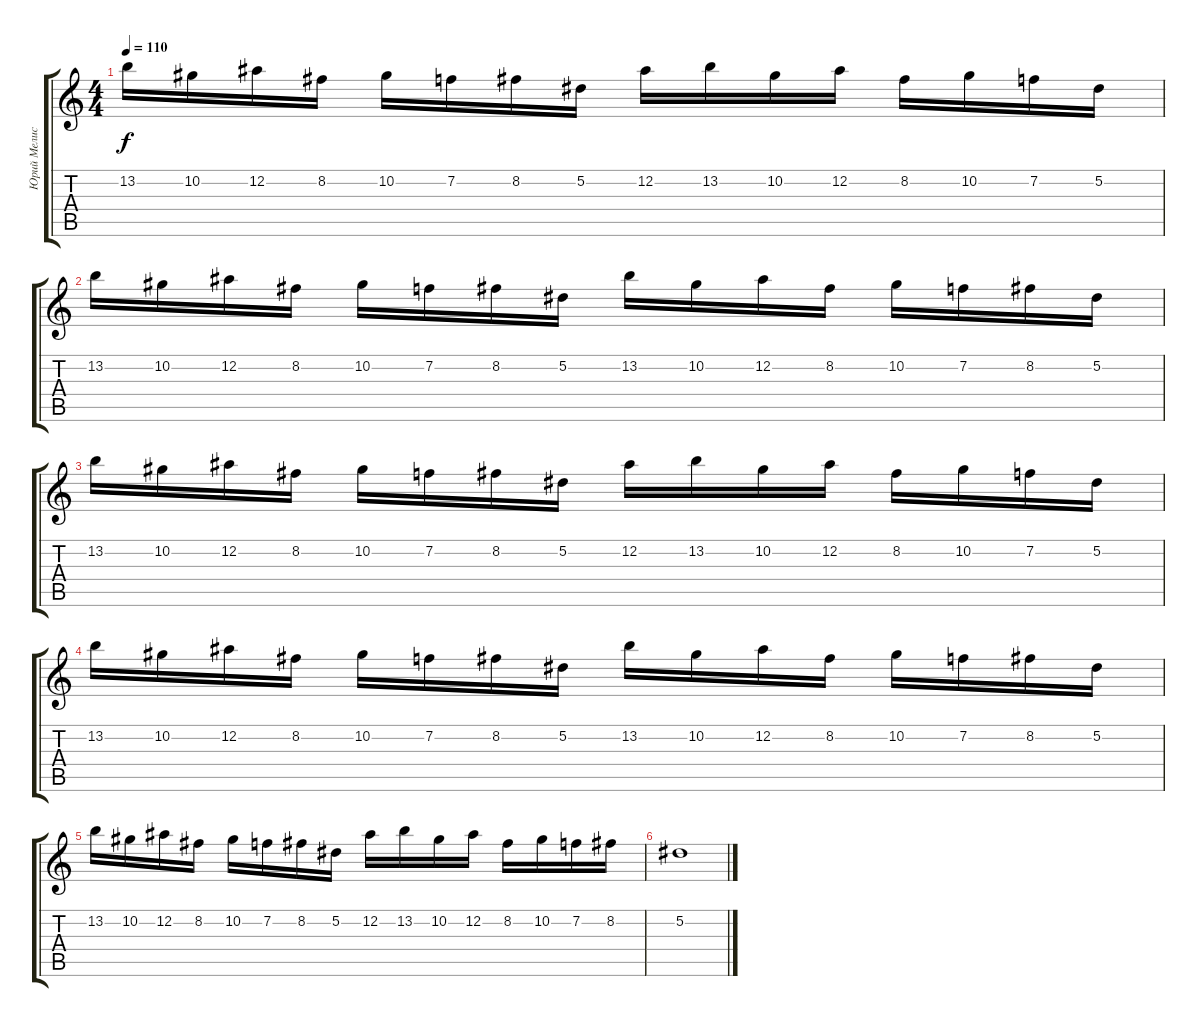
\track ("Юрий Мелисов" "Юрий Мелис") {instrument distortionguitar}
\staff {score tabs}
\tuning (Eb4 Bb3 Gb3 Db3 Ab2 Eb2) {hide}
\ts (4 4)
\tempo 110
\clef g2
\ks c
13.2.16{dy f} 10.2.16 12.2.16 8.2.16 10.2.16 7.2.16 8.2.16 5.2.16 12.2.16 13.2.16 10.2.16 12.2.16 8.2.16 10.2.16 7.2.16 5.2.16 |
13.2.16 10.2.16 12.2.16 8.2.16 10.2.16 7.2.16 8.2.16 5.2.16 13.2.16 10.2.16 12.2.16 8.2.16 10.2.16 7.2.16 8.2.16 5.2.16 |
13.2.16 10.2.16 12.2.16 8.2.16 10.2.16 7.2.16 8.2.16 5.2.16 12.2.16 13.2.16 10.2.16 12.2.16 8.2.16 10.2.16 7.2.16 5.2.16 |
13.2.16 10.2.16 12.2.16 8.2.16 10.2.16 7.2.16 8.2.16 5.2.16 13.2.16 10.2.16 12.2.16 8.2.16 10.2.16 7.2.16 8.2.16 5.2.16 |
13.2.16 10.2.16 12.2.16 8.2.16 10.2.16 7.2.16 8.2.16 5.2.16 12.2.16 13.2.16 10.2.16 12.2.16 8.2.16 10.2.16 7.2.16 8.2.16 |
5.2.1
